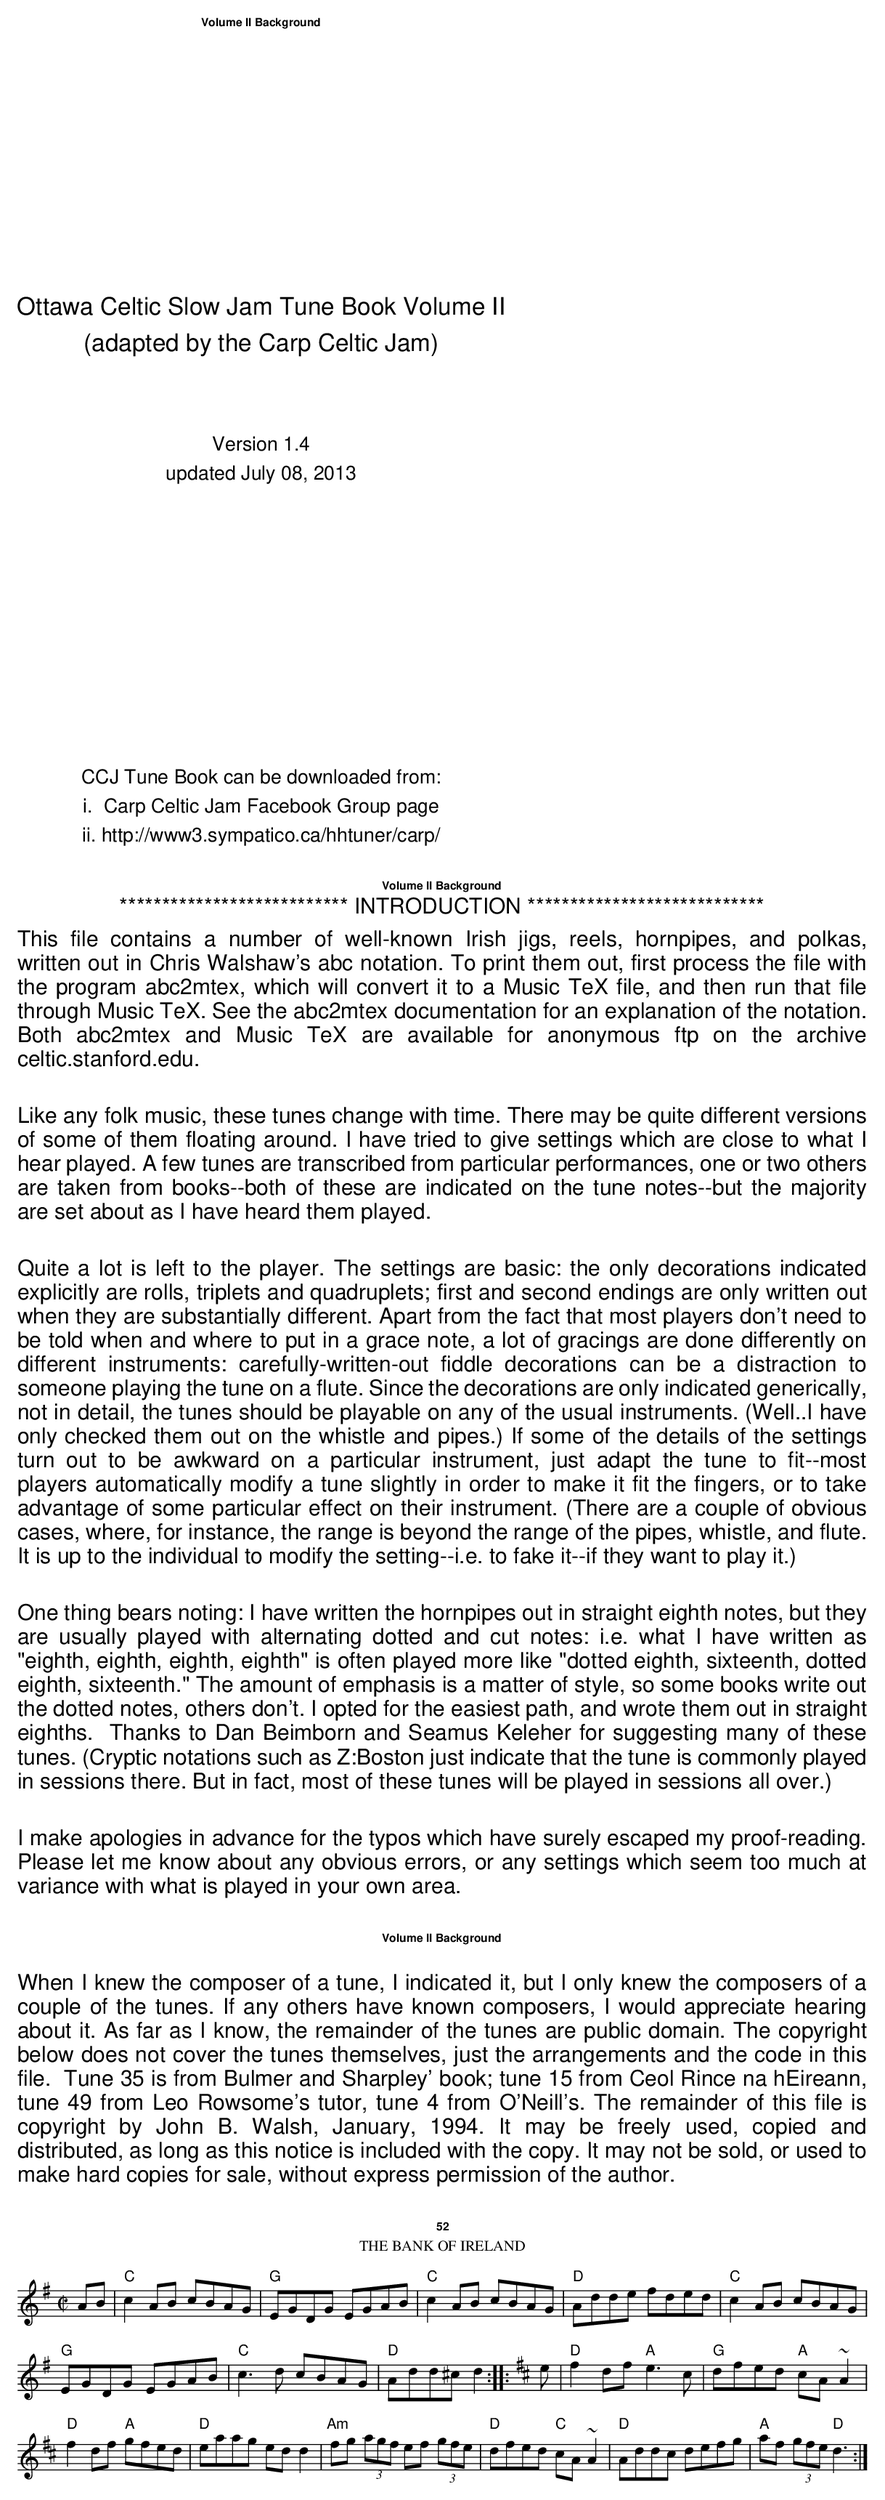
X:1
T:Bank of Ireland, The
M:C|
E:6.5
K:DMix
AB|"C"c2 AB cBAG|"G"EGDG EGAB|"C"c2 AB cBAG|\
"D"Adde fded|"C"c2 AB cBAG|
"G"EGDG EGAB|"C"c3 d cBAG|"D"Add^c d2::\
K:D
e|"D"f2df "A"e3 c|"G"dfed "A"cA ~A2|
"D"f2df "A"gfed|"D"eaag ed d2|"Am"fg (3agf ef (3gfe|\
"D"dfed "C"cA~A2|"D"Addc defg|"A"af (3gfe "D" d3:|
